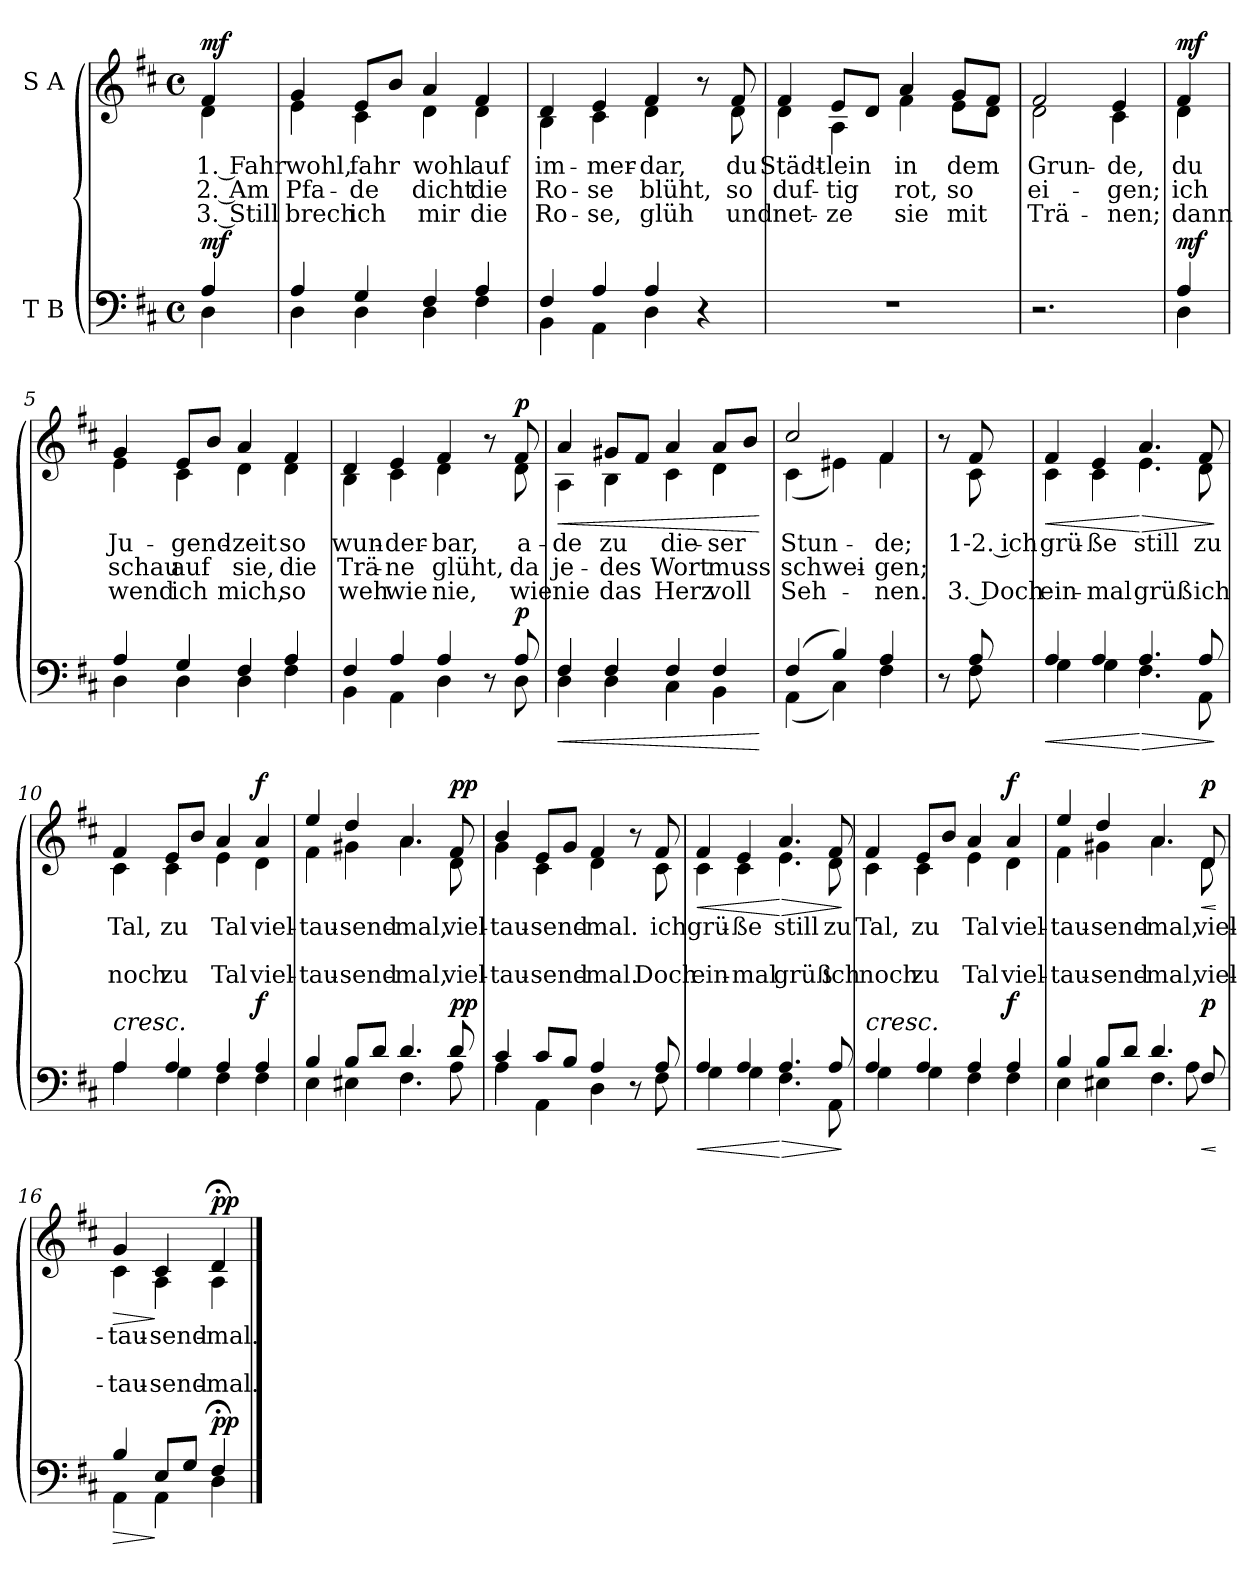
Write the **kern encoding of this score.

**kern	**dynam	**kern	**text	**text	**text	**dynam
*part2	*part2	*part1	*part1	*part1	*part1	*part1
*staff2	*staff2	*staff1	*staff1	*staff1	*staff1	*staff1
*I"T B	*	*I"S A	*	*	*	*
*clefF4	*	*clefG2	*	*	*	*
*k[f#c#]	*	*k[f#c#]	*	*	*	*
*M4/4	*	*M4/4	*	*	*	*
*met(c)	*	*met(c)	*	*	*	*
=	=	=	=	=	=	=
*^	*	*	*	*	*	*
!	!	!	!LO:TX:a:B:t=Andante con moto	!	!	!	!
!	!	!LO:DY:a	!	!LO:LY:b	!LO:LY:b	!LO:LY:b	!LO:DY:a
*	*	*	*^	*	*	*	*
4A/	4D\	mf	4f#/	4d\	1. Fahr	2. Am	3. Still	mf
=1	=1	=1	=1	=1	=1	=1	=1	=1
!	!	!	!	!	!LO:LY:b	!LO:LY:b	!LO:LY:b	!
4A/	4D\	.	4g/	4e\	wohl,	Pfa-	brech	.
!	!	!	!	!	!LO:LY:b	!LO:LY:b	!LO:LY:b	!
4G/	4D\	.	8e/L	4c#\	fahr	-de	ich	.
.	.	.	8b/J	.	.	.	.	.
!	!	!	!	!	!LO:LY:b	!LO:LY:b	!LO:LY:b	!
4F#/	4D\	.	4a/	4d\	wohl	dicht	mir	.
!	!	!	!	!	!LO:LY:b	!LO:LY:b	!LO:LY:b	!
4A/	4F#\	.	4f#/	4d\	auf	die	die	.
=2	=2	=2	=2	=2	=2	=2	=2	=2
!	!	!	!	!	!LO:LY:b	!LO:LY:b	!LO:LY:b	!
4F#/	4BB\	.	4d/	4B\	im-	Ro-	Ro-	.
!	!	!	!	!	!LO:LY:b	!LO:LY:b	!LO:LY:b	!
4A/	4AA\	.	4e/	4c#\	-mer-	-se	-se,	.
!	!	!	!	!	!LO:LY:b	!LO:LY:b	!LO:LY:b	!
4A/	4D\	.	4f#/	4d\	-dar,	blüht,	glüh	.
4r	4ryy	.	8r	8ryy	.	.	.	.
!	!	!	!	!	!LO:LY:b	!LO:LY:b	!LO:LY:b	!
.	.	.	8f#/	8d\	du	so	und	.
*v	*v	*	*	*	*	*	*	*
=3	=3	=3	=3	=3	=3	=3	=3
!	!	!	!	!LO:LY:b	!LO:LY:b	!LO:LY:b	!
1r	.	4f#/	4d\	Städt-	duf-	net-	.
!	!	!	!	!LO:LY:b	!LO:LY:b	!LO:LY:b	!
.	.	8e/L	4A\	-lein	-tig	-ze	.
.	.	8d/J	.	.	.	.	.
!	!	!	!	!LO:LY:b	!LO:LY:b	!LO:LY:b	!
.	.	4a/	4f#\	in	rot,	sie	.
!	!	!	!	!LO:LY:b	!LO:LY:b	!LO:LY:b	!
.	.	8g/L	8e\L	dem	so	mit	.
.	.	8f#/J	8d\J	.	.	.	.
=4	=4	=4	=4	=4	=4	=4	=4
!	!	!	!	!LO:LY:b	!LO:LY:b	!LO:LY:b	!
2.r	.	2f#/	2d\	Grun-	ei-	Trä-	.
!	!	!	!	!LO:LY:b	!LO:LY:b	!LO:LY:b	!
.	.	4e/	4c#\	-de,	-gen;	-nen;	.
!!LO:LB:g=z	!!
=4X1	=4X1	=4X1	=4X1	=4X1	=4X1	=4X1	=4X1
*^	*	*	*	*	*	*	*
!	!	!LO:DY:a	!	!	!LO:LY:b	!LO:LY:b	!LO:LY:b	!LO:DY:a
4A/	4D\	mf	4f#/	4d\	du	ich	dann	mf
=5	=5	=5	=5	=5	=5	=5	=5	=5
!	!	!	!	!	!LO:LY:b	!LO:LY:b	!LO:LY:b	!
4A/	4D\	.	4g/	4e\	Ju-	schau	wend	.
!	!	!	!	!	!LO:LY:b	!LO:LY:b	!LO:LY:b	!
4G/	4D\	.	8e/L	4c#\	-gend-	auf	ich	.
.	.	.	8b/J	.	.	.	.	.
!	!	!	!	!	!LO:LY:b	!LO:LY:b	!LO:LY:b	!
4F#/	4D\	.	4a/	4d\	-zeit	sie,	mich,	.
!	!	!	!	!	!LO:LY:b	!LO:LY:b	!LO:LY:b	!
4A/	4F#\	.	4f#/	4d\	so	die	so	.
=6	=6	=6	=6	=6	=6	=6	=6	=6
!	!	!	!	!	!LO:LY:b	!LO:LY:b	!LO:LY:b	!
4F#/	4BB\	.	4d/	4B\	wun-	Trä-	weh	.
!	!	!	!	!	!LO:LY:b	!LO:LY:b	!LO:LY:b	!
4A/	4AA\	.	4e/	4c#\	-der-	-ne	wie	.
!	!	!	!	!	!LO:LY:b	!LO:LY:b	!LO:LY:b	!
4A/	4D\	.	4f#/	4d\	-bar,	glüht,	nie,	.
8r	8ryy	.	8r	8ryy	.	.	.	.
!	!	!LO:DY:a	!	!	!LO:LY:b	!LO:LY:b	!LO:LY:b	!LO:DY:a
8A/	8D\	p	8f#/	8d\	a-	da	wie	p
=7	=7	=7	=7	=7	=7	=7	=7	=7
!	!	!LO:HP:b	!	!	!LO:LY:b	!LO:LY:b	!LO:LY:b	!LO:HP:b
4F#/	4D\	<	4a/	4A\	-de	je-	nie	<
!	!	!	!	!	!LO:LY:b	!LO:LY:b	!LO:LY:b	!
4F#/	4D\	.	8g#X/L	4B\	zu	-des	das	.
.	.	.	8f#/J	.	.	.	.	.
!	!	!	!	!	!LO:LY:b	!LO:LY:b	!LO:LY:b	!
4F#/	4C#\	.	4a/	4c#\	die-	Wort	Herz	.
!	!	!	!	!	!LO:LY:b	!LO:LY:b	!LO:LY:b	!
4F#/	4BB\	.	8a/L	4d\	-ser	muss	voll	.
.	.	.	8b/J	.	.	.	.	.
*v	*v	*	*	*	*	*	*	*
*	*	*v	*v	*	*	*	*
.	[	.	.	.	.	[
=8	=8	=8	=8	=8	=8	=8
*^	*	*	*	*	*	*
!	!	!	!	!LO:LY:b	!LO:LY:b	!LO:LY:b	!
*	*	*	*^	*	*	*	*
(4F#/	(4AA\	.	2cc#/	(4c#\	Stun-	schwei-	Seh-	.
4B/)	4C#\)	.	.	4e#X\)	.	.	.	.
!	!	!	!	!	!LO:LY:b	!LO:LY:b	!LO:LY:b	!
4A/	4F#\	.	4f#/	4f#\	-de;	-gen;	-nen.	.
!!LO:LB:g=z	!!
=8X2	=8X2	=8X2	=8X2	=8X2	=8X2	=8X2	=8X2	=8X2
8r	8ryy	.	8r	8ryy	.	.	.	.
!	!	!	!	!	!LO:LY:b	!	!LO:LY:b	!
8A/	8F#\	.	8f#/	8c#\	1-2. ich	.	3. Doch	.
=9	=9	=9	=9	=9	=9	=9	=9	=9
!	!	!LO:HP:b	!	!	!LO:LY:b	!	!LO:LY:b	!LO:HP:b
4A/	4G\	<	4f#/	4c#\	grü-	.	ein-	<
!	!	!	!	!	!LO:LY:b	!	!LO:LY:b	!
4A/	4G\	.	4e/	4c#\	-ße	.	-mal	.
!	!	!LO:HP:n=1:b	!	!	!LO:LY:b	!	!LO:LY:b	!LO:HP:n=1:b
4.A/	4.F#\	[ >	4.a/	4.e\	still	.	grüß	[ >
!	!	!	!	!	!LO:LY:b	!	!LO:LY:b	!
8A/	8AA\	.	8f#/	8d\	zu	.	ich	.
*v	*v	*	*	*	*	*	*	*
*	*	*v	*v	*	*	*	*
.	]	.	.	.	.	]
=10	=10	=10	=10	=10	=10	=10
*^	*	*	*	*	*	*
!	!	!	!LO:TX:a:i:t=cresc.	!	!	!	!
!LO:TX:a:i:t=cresc.	!	!	!	!	!	!	!
!	!	!	!	!LO:LY:b	!	!LO:LY:b	!
*	*	*	*^	*	*	*	*
4A/	4A\	.	4f#/	4c#\	Tal,	.	noch	.
!	!	!	!	!	!LO:LY:b	!	!LO:LY:b	!
4A/	4G\	.	8e/L	4c#\	zu	.	zu	.
.	.	.	8b/J	.	.	.	.	.
!	!	!	!	!	!LO:LY:b	!	!LO:LY:b	!
4A/	4F#\	.	4a/	4e\	Tal	.	Tal	.
!	!	!LO:DY:a	!	!	!LO:LY:b	!	!LO:LY:b	!LO:DY:a
4A/	4F#\	f	4a/	4d\	viel-	.	viel-	f
=11	=11	=11	=11	=11	=11	=11	=11	=11
!	!	!	!	!	!LO:LY:b	!	!LO:LY:b	!
4B/	4E\	.	4ee/	4f#\	-tau-	.	-tau-	.
!	!	!	!	!	!LO:LY:b	!	!LO:LY:b	!
8B/L	4E#X\	.	4dd/	4g#X\	-send-	.	-send-	.
8d/J	.	.	.	.	.	.	.	.
!	!	!	!	!	!LO:LY:b	!	!LO:LY:b	!
4.d/	4.F#\	.	4.a/	4.a\	-mal,	.	-mal,	.
!	!	!LO:DY:a	!	!	!LO:LY:b	!	!LO:LY:b	!LO:DY:a
8d/	8A\	pp	8f#/	8d\	viel-	.	viel-	pp
=12	=12	=12	=12	=12	=12	=12	=12	=12
!	!	!	!	!	!LO:LY:b	!	!LO:LY:b	!
4c#/	4A\	.	4b/	4g\	-tau-	.	-tau-	.
!	!	!	!	!	!LO:LY:b	!	!LO:LY:b	!
8c#/L	4AA\	.	8e/L	4c#\	-send-	.	-send-	.
8B/J	.	.	8g/J	.	.	.	.	.
!	!	!	!	!	!LO:LY:b	!	!LO:LY:b	!
4A/	4D\	.	4f#/	4d\	-mal.	.	-mal.	.
8r	8ryy	.	8r	8ryy	.	.	.	.
!	!	!	!	!	!LO:LY:b	!	!LO:LY:b	!
8A/	8F#\	.	8f#/	8c#\	ich	.	Doch	.
!!LO:LB:g=z	!!
=13	=13	=13	=13	=13	=13	=13	=13	=13
!	!	!LO:HP:b	!	!	!LO:LY:b	!	!LO:LY:b	!LO:HP:b
4A/	4G\	<	4f#/	4c#\	grü-	.	ein-	<
!	!	!	!	!	!LO:LY:b	!	!LO:LY:b	!
4A/	4G\	.	4e/	4c#\	-ße	.	-mal	.
!	!	!LO:HP:n=1:b	!	!	!LO:LY:b	!	!LO:LY:b	!LO:HP:n=1:b
4.A/	4.F#\	[ >	4.a/	4.e\	still	.	grüß	[ >
!	!	!	!	!	!LO:LY:b	!	!LO:LY:b	!
8A/	8AA\	.	8f#/	8d\	zu	.	ich	.
*v	*v	*	*	*	*	*	*	*
*	*	*v	*v	*	*	*	*
.	]	.	.	.	.	]
=14	=14	=14	=14	=14	=14	=14
*^	*	*	*	*	*	*
!	!	!	!LO:TX:a:i:t=cresc.	!	!	!	!
!LO:TX:a:i:t=cresc.	!	!	!	!	!	!	!
!	!	!	!	!LO:LY:b	!	!LO:LY:b	!
*	*	*	*^	*	*	*	*
4A/	4G\	.	4f#/	4c#\	Tal,	.	noch	.
!	!	!	!	!	!LO:LY:b	!	!LO:LY:b	!
4A/	4G\	.	8e/L	4c#\	zu	.	zu	.
.	.	.	8b/J	.	.	.	.	.
!	!	!	!	!	!LO:LY:b	!	!LO:LY:b	!
4A/	4F#\	.	4a/	4e\	Tal	.	Tal	.
!	!	!LO:DY:a	!	!	!LO:LY:b	!	!LO:LY:b	!LO:DY:a
4A/	4F#\	f	4a/	4d\	viel-	.	viel-	f
=15	=15	=15	=15	=15	=15	=15	=15	=15
!	!	!	!	!	!LO:LY:b	!	!LO:LY:b	!
4B/	4E\	.	4ee/	4f#\	-tau-	.	-tau-	.
!	!	!	!	!	!LO:LY:b	!	!LO:LY:b	!
8B/L	4E#X\	.	4dd/	4g#X\	-send-	.	-send-	.
8d/J	.	.	.	.	.	.	.	.
!	!	!	!	!	!LO:LY:b	!	!LO:LY:b	!
4.d/	4.F#\	.	4.a/	4.a\	-mal,	.	-mal,	.
!	!	!LO:HP:b	!	!	!LO:LY:b	!	!LO:LY:b	!LO:HP:b
!	!	!LO:DY:n=1:a	!	!	!	!	!	!LO:DY:n=1:a
8F#/	8A\	< p	8d/	8d\	viel-	.	viel-	< p
*v	*v	*	*	*	*	*	*	*
*	*	*v	*v	*	*	*	*
.	[	.	.	.	.	[
=16	=16	=16	=16	=16	=16	=16
!	!	!LO:TX:a:B:t=poco riten.	!	!	!	!
!	!LO:HP:b	!	!LO:LY:b	!	!LO:LY:b	!LO:HP:b
*^	*	*^	*	*	*	*
4B/	4AA\	>	4g/	4c#\	-tau-	.	-tau-	>
!	!	!	!	!	!LO:LY:b	!	!LO:LY:b	!
8E/L	4AA\	]	4c#/	4A\	-send-	.	-send-	]
8G/J	.	.	.	.	.	.	.	.
!	!	!LO:DY:a	!	!	!LO:LY:b	!	!LO:LY:b	!LO:DY:a
4F#;</	4D\	pp	4d;</	4A\	-mal.	.	-mal.	pp
*v	*v	*	*	*	*	*	*	*
*	*	*v	*v	*	*	*	*
==	==	==	==	==	==	==
*-	*-	*-	*-	*-	*-	*-
